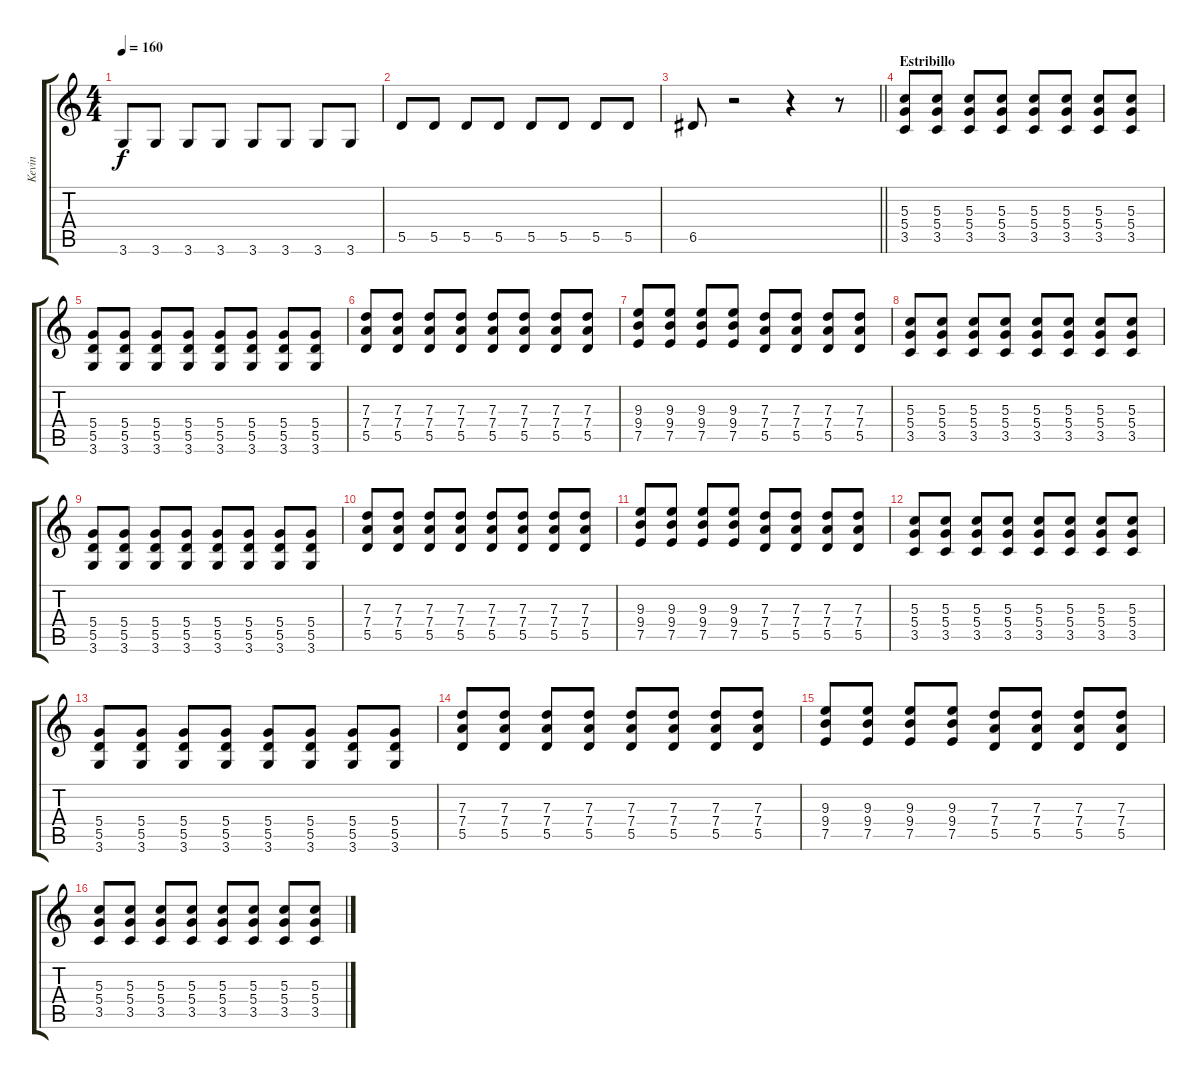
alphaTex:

\track ("Kevin" "Kevin") {instrument overdrivenguitar}
\staff {score tabs}
\tuning (E4 B3 G3 D3 A2 E2) {hide}
\ts (4 4)
\tempo 160
\clef g2
\ks c
3.6.8{dy f} 3.6.8 3.6.8 3.6.8 3.6.8 3.6.8 3.6.8 3.6.8 |
5.5.8 5.5.8 5.5.8 5.5.8 5.5.8 5.5.8 5.5.8 5.5.8 |
\barLineRight lightlight
6.5.8 r.2 r.4 r.8 |
\section ("" "Estribillo")
(5.3 5.4 3.5).8 (5.3 5.4 3.5).8 (5.3 5.4 3.5).8 (5.3 5.4 3.5).8 (5.3 5.4 3.5).8 (5.3 5.4 3.5).8 (5.3 5.4 3.5).8 (5.3 5.4 3.5).8 |
(5.4 5.5 3.6).8 (5.4 5.5 3.6).8 (5.4 5.5 3.6).8 (5.4 5.5 3.6).8 (5.4 5.5 3.6).8 (5.4 5.5 3.6).8 (5.4 5.5 3.6).8 (5.4 5.5 3.6).8 |
(7.3 7.4 5.5).8 (7.3 7.4 5.5).8 (7.3 7.4 5.5).8 (7.3 7.4 5.5).8 (7.3 7.4 5.5).8 (7.3 7.4 5.5).8 (7.3 7.4 5.5).8 (7.3 7.4 5.5).8 |
(9.3 9.4 7.5).8 (9.3 9.4 7.5).8 (9.3 9.4 7.5).8 (9.3 9.4 7.5).8 (7.3 7.4 5.5).8 (7.3 7.4 5.5).8 (7.3 7.4 5.5).8 (7.3 7.4 5.5).8 |
(5.3 5.4 3.5).8 (5.3 5.4 3.5).8 (5.3 5.4 3.5).8 (5.3 5.4 3.5).8 (5.3 5.4 3.5).8 (5.3 5.4 3.5).8 (5.3 5.4 3.5).8 (5.3 5.4 3.5).8 |
(5.4 5.5 3.6).8 (5.4 5.5 3.6).8 (5.4 5.5 3.6).8 (5.4 5.5 3.6).8 (5.4 5.5 3.6).8 (5.4 5.5 3.6).8 (5.4 5.5 3.6).8 (5.4 5.5 3.6).8 |
(7.3 7.4 5.5).8 (7.3 7.4 5.5).8 (7.3 7.4 5.5).8 (7.3 7.4 5.5).8 (7.3 7.4 5.5).8 (7.3 7.4 5.5).8 (7.3 7.4 5.5).8 (7.3 7.4 5.5).8 |
(9.3 9.4 7.5).8 (9.3 9.4 7.5).8 (9.3 9.4 7.5).8 (9.3 9.4 7.5).8 (7.3 7.4 5.5).8 (7.3 7.4 5.5).8 (7.3 7.4 5.5).8 (7.3 7.4 5.5).8 |
(5.3 5.4 3.5).8 (5.3 5.4 3.5).8 (5.3 5.4 3.5).8 (5.3 5.4 3.5).8 (5.3 5.4 3.5).8 (5.3 5.4 3.5).8 (5.3 5.4 3.5).8 (5.3 5.4 3.5).8 |
(5.4 5.5 3.6).8 (5.4 5.5 3.6).8 (5.4 5.5 3.6).8 (5.4 5.5 3.6).8 (5.4 5.5 3.6).8 (5.4 5.5 3.6).8 (5.4 5.5 3.6).8 (5.4 5.5 3.6).8 |
(7.3 7.4 5.5).8 (7.3 7.4 5.5).8 (7.3 7.4 5.5).8 (7.3 7.4 5.5).8 (7.3 7.4 5.5).8 (7.3 7.4 5.5).8 (7.3 7.4 5.5).8 (7.3 7.4 5.5).8 |
(9.3 9.4 7.5).8 (9.3 9.4 7.5).8 (9.3 9.4 7.5).8 (9.3 9.4 7.5).8 (7.3 7.4 5.5).8 (7.3 7.4 5.5).8 (7.3 7.4 5.5).8 (7.3 7.4 5.5).8 |
(5.3 5.4 3.5).8 (5.3 5.4 3.5).8 (5.3 5.4 3.5).8 (5.3 5.4 3.5).8 (5.3 5.4 3.5).8 (5.3 5.4 3.5).8 (5.3 5.4 3.5).8 (5.3 5.4 3.5).8
